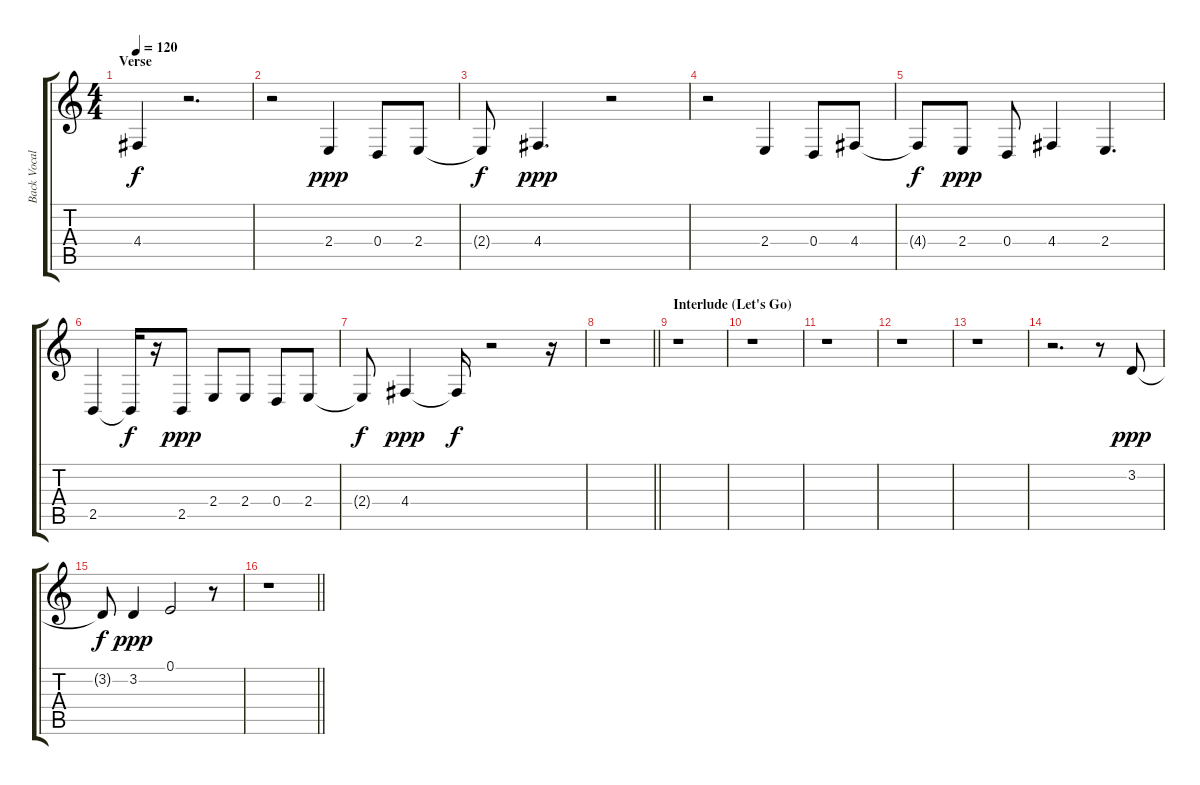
\track ("Back Vocalist" "Back Vocal") {instrument lead2sawtooth}
\staff {score tabs}
\tuning (E4 B3 G3 D3 A2 E2) {hide}
\ts (4 4)
\section ("" "Verse")
\tempo 120
\clef g2
\ks c
4.4{t}.4{dy f} r.2{d} |
r.2 2.4.4{dy ppp} 0.4.8 2.4.8 |
2.4{t}.8{dy f} 4.4.4{d dy ppp} r.2 |
r.2 2.4.4 0.4.8 4.4.8 |
4.4{t}.8{dy f} 2.4.8{dy ppp} 0.4.8 4.4.4 2.4.4{d} |
2.5.4 2.5{t}.16{dy f} r.16 2.5.8{dy ppp} 2.4.8 2.4.8 0.4.8 2.4.8 |
2.4{t}.8{dy f} 4.4.4{dy ppp} 4.4{t}.16{dy f} r.2 r.16 |
\barLineRight lightlight
r.1 |
\section ("" "Interlude (Let's Go)")
r.1 |
r.1 |
r.1 |
r.1 |
r.1 |
r.2{d} r.8 3.2.8{dy ppp} |
3.2{t}.8{dy f} 3.2.4{dy ppp} 0.1.2 r.8 |
\barLineRight lightlight
r.1
